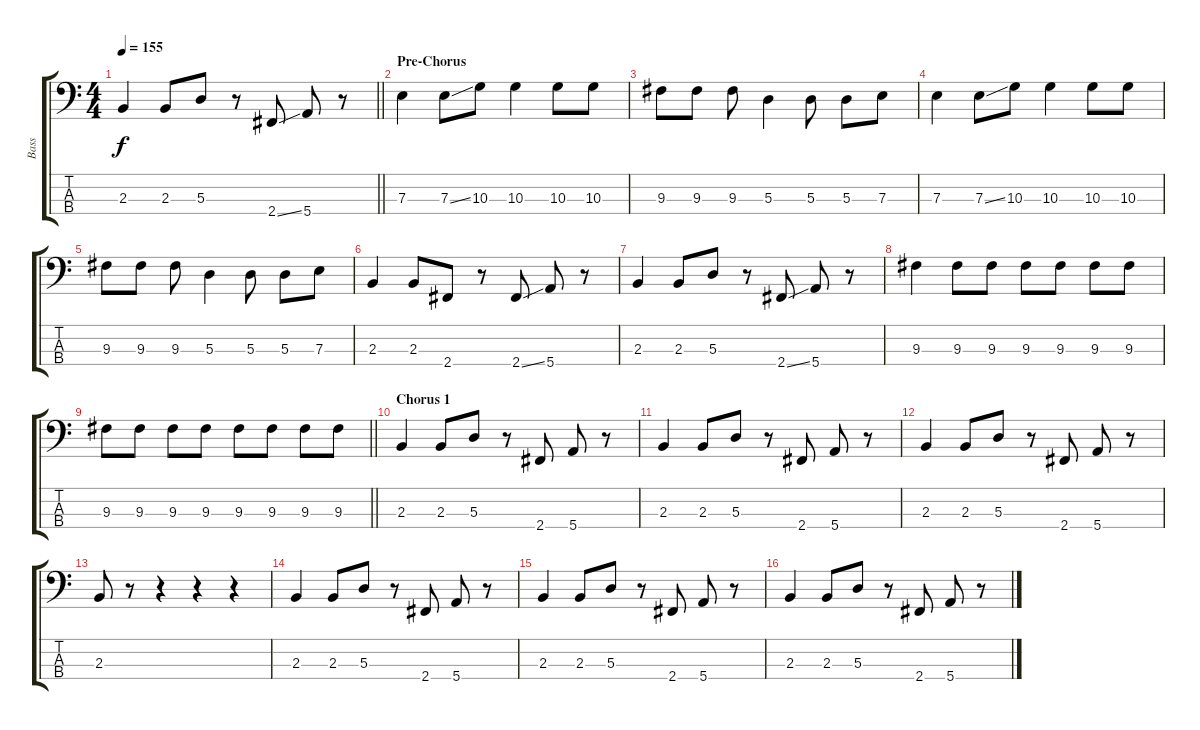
\track ("Bass" "Bass") {instrument electricbassfinger}
\staff {score tabs}
\tuning (G2 D2 A1 E1) {hide}
\ts (4 4)
\tempo 155
\clef f4
\barLineRight lightlight
\ks c
2.3.4{dy f} 2.3.8 5.3.8 r.8 2.4{ss}.8 5.4.8 r.8 |
\section ("" "Pre-Chorus")
7.3.4 7.3{ss}.8 10.3.8 10.3.4 10.3.8 10.3.8 |
9.3.8 9.3.8 9.3.8 5.3.4 5.3.8 5.3.8 7.3.8 |
7.3.4 7.3{ss}.8 10.3.8 10.3.4 10.3.8 10.3.8 |
9.3.8 9.3.8 9.3.8 5.3.4 5.3.8 5.3.8 7.3.8 |
2.3.4 2.3.8 2.4.8 r.8 2.4{ss}.8 5.4.8 r.8 |
2.3.4 2.3.8 5.3.8 r.8 2.4{ss}.8 5.4.8 r.8 |
9.3.4 9.3.8 9.3.8 9.3.8 9.3.8 9.3.8 9.3.8 |
\barLineRight lightlight
9.3.8 9.3.8 9.3.8 9.3.8 9.3.8 9.3.8 9.3.8 9.3.8 |
\section ("" "Chorus 1")
2.3.4 2.3.8 5.3.8 r.8 2.4.8 5.4.8 r.8 |
2.3.4 2.3.8 5.3.8 r.8 2.4.8 5.4.8 r.8 |
2.3.4 2.3.8 5.3.8 r.8 2.4.8 5.4.8 r.8 |
2.3.8 r.8 r.4 r.4 r.4 |
2.3.4 2.3.8 5.3.8 r.8 2.4.8 5.4.8 r.8 |
2.3.4 2.3.8 5.3.8 r.8 2.4.8 5.4.8 r.8 |
2.3.4 2.3.8 5.3.8 r.8 2.4.8 5.4.8 r.8
